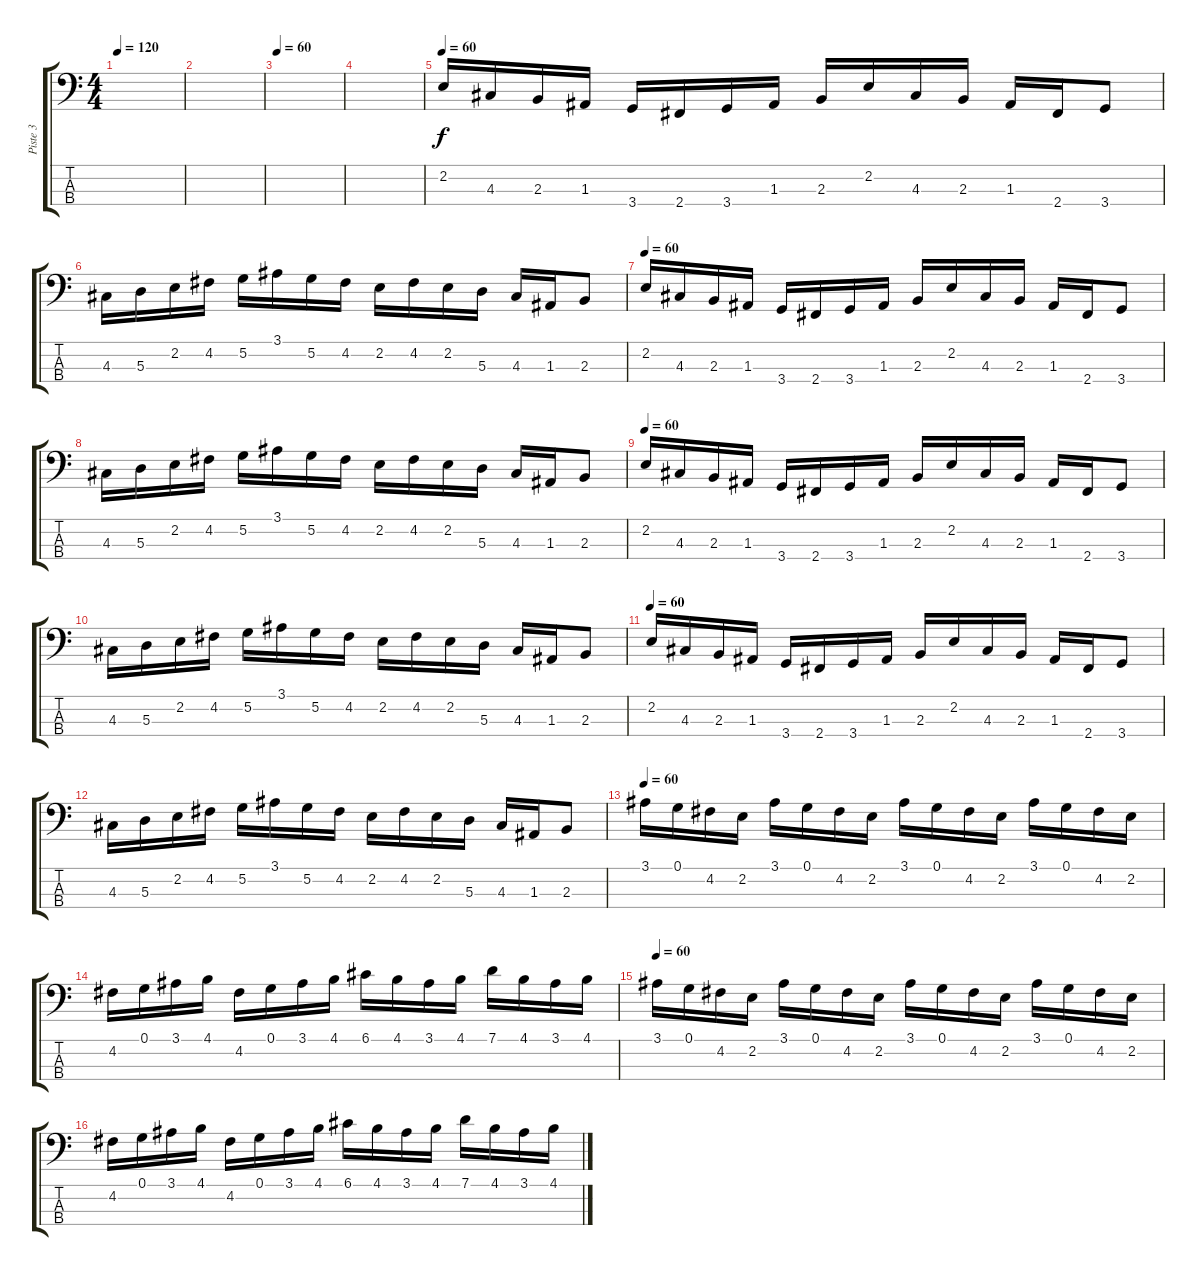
\track ("Piste 3" "Piste 3") {instrument electricbassfinger}
\staff {score tabs}
\tuning (G2 D2 A1 E1) {hide}
\ts (4 4)
\tempo 120
\tempo 60
\tempo 120
\clef f4
\ks c
|
|
\tempo 60
|
|
\tempo 60
2.2.16 4.3.16 2.3.16 1.3.16 3.4.16 2.4.16 3.4.16 1.3.16 2.3.16 2.2.16 4.3.16 2.3.16 1.3.16 2.4.16 3.4.8 |
4.3.16 5.3.16 2.2.16 4.2.16 5.2.16 3.1.16 5.2.16 4.2.16 2.2.16 4.2.16 2.2.16 5.3.16 4.3.16 1.3.16 2.3.8 |
\tempo 60
2.2.16 4.3.16 2.3.16 1.3.16 3.4.16 2.4.16 3.4.16 1.3.16 2.3.16 2.2.16 4.3.16 2.3.16 1.3.16 2.4.16 3.4.8 |
4.3.16 5.3.16 2.2.16 4.2.16 5.2.16 3.1.16 5.2.16 4.2.16 2.2.16 4.2.16 2.2.16 5.3.16 4.3.16 1.3.16 2.3.8 |
\tempo 60
2.2.16 4.3.16 2.3.16 1.3.16 3.4.16 2.4.16 3.4.16 1.3.16 2.3.16 2.2.16 4.3.16 2.3.16 1.3.16 2.4.16 3.4.8 |
4.3.16 5.3.16 2.2.16 4.2.16 5.2.16 3.1.16 5.2.16 4.2.16 2.2.16 4.2.16 2.2.16 5.3.16 4.3.16 1.3.16 2.3.8 |
\tempo 60
2.2.16 4.3.16 2.3.16 1.3.16 3.4.16 2.4.16 3.4.16 1.3.16 2.3.16 2.2.16 4.3.16 2.3.16 1.3.16 2.4.16 3.4.8 |
4.3.16 5.3.16 2.2.16 4.2.16 5.2.16 3.1.16 5.2.16 4.2.16 2.2.16 4.2.16 2.2.16 5.3.16 4.3.16 1.3.16 2.3.8 |
\tempo 60
3.1.16 0.1.16 4.2.16 2.2.16 3.1.16 0.1.16 4.2.16 2.2.16 3.1.16 0.1.16 4.2.16 2.2.16 3.1.16 0.1.16 4.2.16 2.2.16 |
4.2.16 0.1.16 3.1.16 4.1.16 4.2.16 0.1.16 3.1.16 4.1.16 6.1.16 4.1.16 3.1.16 4.1.16 7.1.16 4.1.16 3.1.16 4.1.16 |
\tempo 60
3.1.16 0.1.16 4.2.16 2.2.16 3.1.16 0.1.16 4.2.16 2.2.16 3.1.16 0.1.16 4.2.16 2.2.16 3.1.16 0.1.16 4.2.16 2.2.16 |
4.2.16 0.1.16 3.1.16 4.1.16 4.2.16 0.1.16 3.1.16 4.1.16 6.1.16 4.1.16 3.1.16 4.1.16 7.1.16 4.1.16 3.1.16 4.1.16
